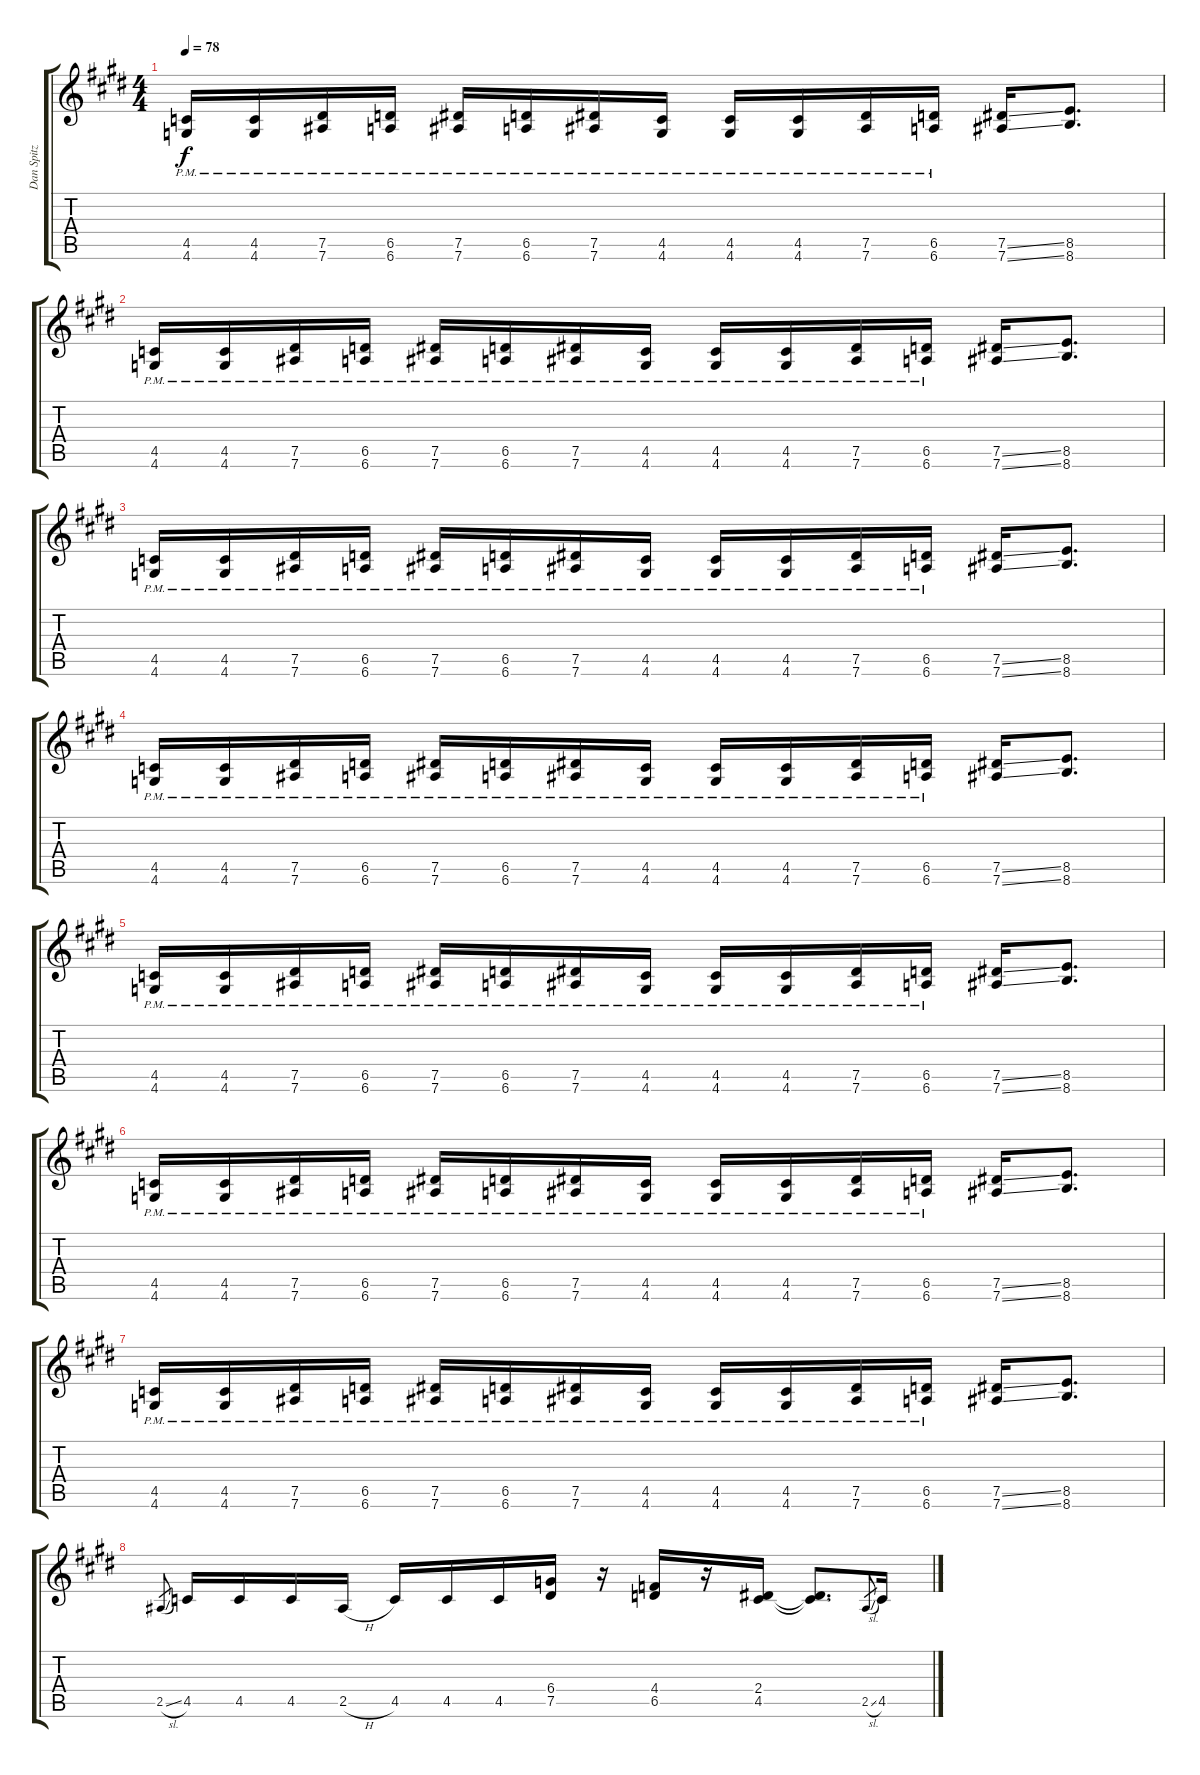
\track ("Dan Spitz Rhy" "Dan Spitz ") {instrument distortionguitar}
\staff {score tabs}
\tuning (Eb4 Bb3 Gb3 Db3 Ab2 Eb2) {hide}
\ts (4 4)
\tempo 78
\clef g2
\ks e
(4.5{pm} 4.6{pm}).16{dy f} (4.5{pm} 4.6{pm}).16 (7.5{pm} 7.6{pm}).16 (6.5{pm} 6.6{pm}).16 (7.5{pm} 7.6{pm}).16 (6.5{pm} 6.6{pm}).16 (7.5{pm} 7.6{pm}).16 (4.5{pm} 4.6{pm}).16 (4.5{pm} 4.6{pm}).16 (4.5{pm} 4.6{pm}).16 (7.5{pm} 7.6{pm}).16 (6.5{pm} 6.6{pm}).16 (7.5{ss} 7.6{ss}).16 (8.5 8.6).8{d} |
(4.5{pm} 4.6{pm}).16 (4.5{pm} 4.6{pm}).16 (7.5{pm} 7.6{pm}).16 (6.5{pm} 6.6{pm}).16 (7.5{pm} 7.6{pm}).16 (6.5{pm} 6.6{pm}).16 (7.5{pm} 7.6{pm}).16 (4.5{pm} 4.6{pm}).16 (4.5{pm} 4.6{pm}).16 (4.5{pm} 4.6{pm}).16 (7.5{pm} 7.6{pm}).16 (6.5{pm} 6.6{pm}).16 (7.5{ss} 7.6{ss}).16 (8.5 8.6).8{d} |
(4.5{pm} 4.6{pm}).16 (4.5{pm} 4.6{pm}).16 (7.5{pm} 7.6{pm}).16 (6.5{pm} 6.6{pm}).16 (7.5{pm} 7.6{pm}).16 (6.5{pm} 6.6{pm}).16 (7.5{pm} 7.6{pm}).16 (4.5{pm} 4.6{pm}).16 (4.5{pm} 4.6{pm}).16 (4.5{pm} 4.6{pm}).16 (7.5{pm} 7.6{pm}).16 (6.5{pm} 6.6{pm}).16 (7.5{ss} 7.6{ss}).16 (8.5 8.6).8{d} |
(4.5{pm} 4.6{pm}).16 (4.5{pm} 4.6{pm}).16 (7.5{pm} 7.6{pm}).16 (6.5{pm} 6.6{pm}).16 (7.5{pm} 7.6{pm}).16 (6.5{pm} 6.6{pm}).16 (7.5{pm} 7.6{pm}).16 (4.5{pm} 4.6{pm}).16 (4.5{pm} 4.6{pm}).16 (4.5{pm} 4.6{pm}).16 (7.5{pm} 7.6{pm}).16 (6.5{pm} 6.6{pm}).16 (7.5{ss} 7.6{ss}).16 (8.5 8.6).8{d} |
(4.5{pm} 4.6{pm}).16 (4.5{pm} 4.6{pm}).16 (7.5{pm} 7.6{pm}).16 (6.5{pm} 6.6{pm}).16 (7.5{pm} 7.6{pm}).16 (6.5{pm} 6.6{pm}).16 (7.5{pm} 7.6{pm}).16 (4.5{pm} 4.6{pm}).16 (4.5{pm} 4.6{pm}).16 (4.5{pm} 4.6{pm}).16 (7.5{pm} 7.6{pm}).16 (6.5{pm} 6.6{pm}).16 (7.5{ss} 7.6{ss}).16 (8.5 8.6).8{d} |
(4.5{pm} 4.6{pm}).16 (4.5{pm} 4.6{pm}).16 (7.5{pm} 7.6{pm}).16 (6.5{pm} 6.6{pm}).16 (7.5{pm} 7.6{pm}).16 (6.5{pm} 6.6{pm}).16 (7.5{pm} 7.6{pm}).16 (4.5{pm} 4.6{pm}).16 (4.5{pm} 4.6{pm}).16 (4.5{pm} 4.6{pm}).16 (7.5{pm} 7.6{pm}).16 (6.5{pm} 6.6{pm}).16 (7.5{ss} 7.6{ss}).16 (8.5 8.6).8{d} |
(4.5{pm} 4.6{pm}).16 (4.5{pm} 4.6{pm}).16 (7.5{pm} 7.6{pm}).16 (6.5{pm} 6.6{pm}).16 (7.5{pm} 7.6{pm}).16 (6.5{pm} 6.6{pm}).16 (7.5{pm} 7.6{pm}).16 (4.5{pm} 4.6{pm}).16 (4.5{pm} 4.6{pm}).16 (4.5{pm} 4.6{pm}).16 (7.5{pm} 7.6{pm}).16 (6.5{pm} 6.6{pm}).16 (7.5{ss} 7.6{ss}).16 (8.5 8.6).8{d} |
2.5{sl}.8{gr} 4.5.16 4.5.16 4.5.16 2.5{h}.16 4.5.16 4.5.16 4.5.16 (6.4 7.5).16 r.16 (4.4 6.5).16 r.16 (2.4 4.5).16 (2.4{t} 4.5{t}).8{d} 2.5{sl}.8{gr} 4.5.16
